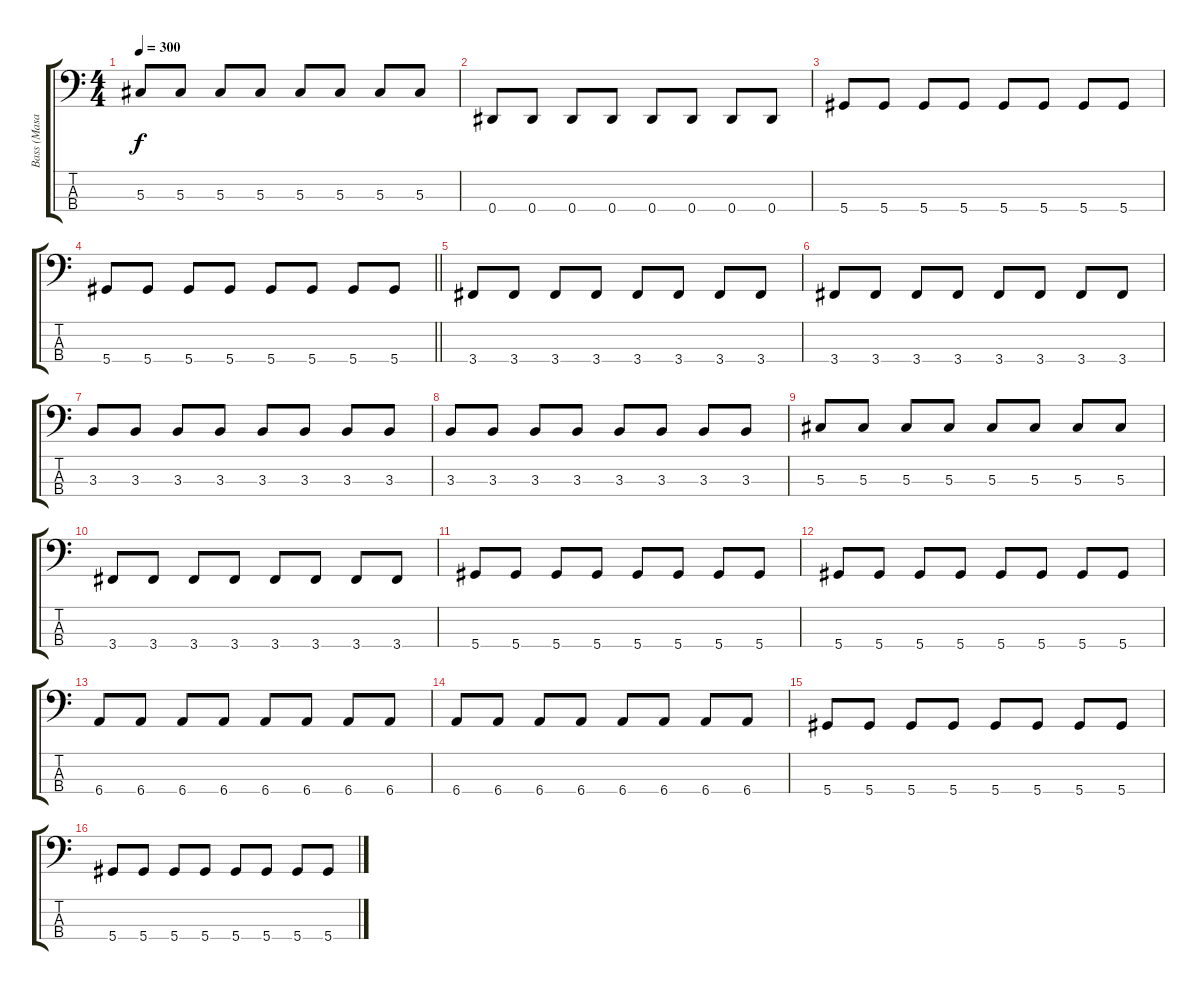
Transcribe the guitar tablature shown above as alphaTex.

\track ("Bass (Masaki)" "Bass (Masa") {instrument electricbassfinger}
\staff {score tabs}
\tuning (Gb2 Db2 Ab1 Eb1) {hide}
\ts (4 4)
\tempo 300
\clef f4
\ks c
5.3.8{dy f} 5.3.8 5.3.8 5.3.8 5.3.8 5.3.8 5.3.8 5.3.8 |
0.4.8 0.4.8 0.4.8 0.4.8 0.4.8 0.4.8 0.4.8 0.4.8 |
5.4.8 5.4.8 5.4.8 5.4.8 5.4.8 5.4.8 5.4.8 5.4.8 |
\barLineRight lightlight
5.4.8 5.4.8 5.4.8 5.4.8 5.4.8 5.4.8 5.4.8 5.4.8 |
3.4.8 3.4.8 3.4.8 3.4.8 3.4.8 3.4.8 3.4.8 3.4.8 |
3.4.8 3.4.8 3.4.8 3.4.8 3.4.8 3.4.8 3.4.8 3.4.8 |
3.3.8 3.3.8 3.3.8 3.3.8 3.3.8 3.3.8 3.3.8 3.3.8 |
3.3.8 3.3.8 3.3.8 3.3.8 3.3.8 3.3.8 3.3.8 3.3.8 |
5.3.8 5.3.8 5.3.8 5.3.8 5.3.8 5.3.8 5.3.8 5.3.8 |
3.4.8 3.4.8 3.4.8 3.4.8 3.4.8 3.4.8 3.4.8 3.4.8 |
5.4.8 5.4.8 5.4.8 5.4.8 5.4.8 5.4.8 5.4.8 5.4.8 |
5.4.8 5.4.8 5.4.8 5.4.8 5.4.8 5.4.8 5.4.8 5.4.8 |
6.4.8 6.4.8 6.4.8 6.4.8 6.4.8 6.4.8 6.4.8 6.4.8 |
6.4.8 6.4.8 6.4.8 6.4.8 6.4.8 6.4.8 6.4.8 6.4.8 |
5.4.8 5.4.8 5.4.8 5.4.8 5.4.8 5.4.8 5.4.8 5.4.8 |
5.4.8 5.4.8 5.4.8 5.4.8 5.4.8 5.4.8 5.4.8 5.4.8
